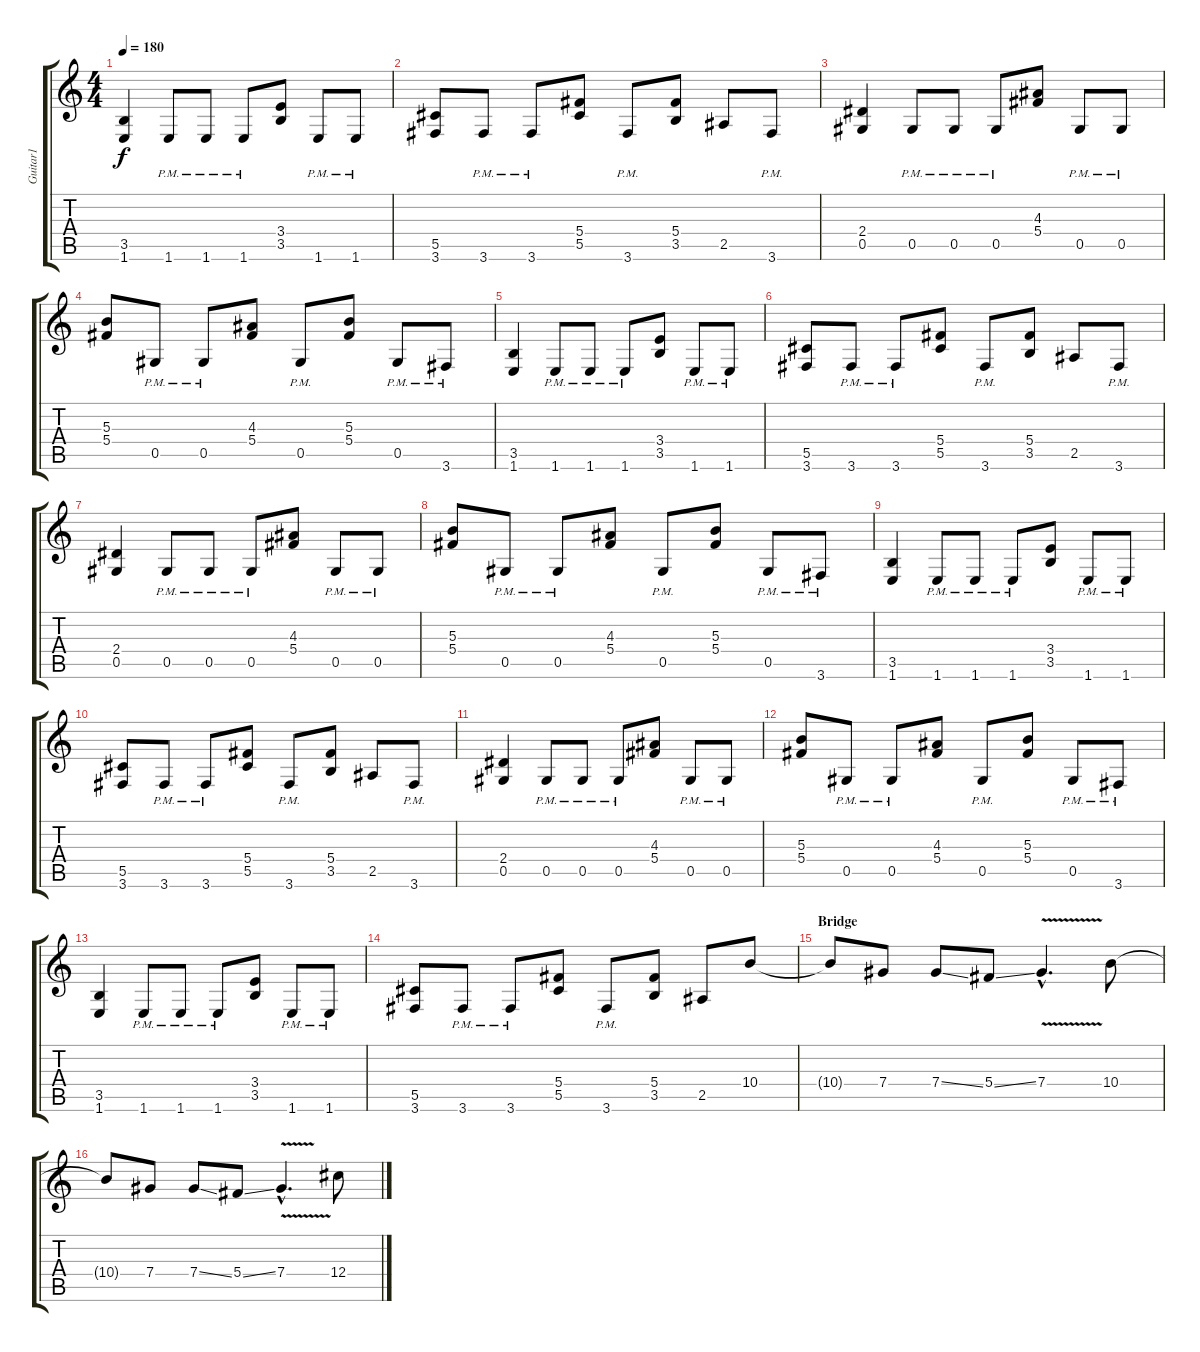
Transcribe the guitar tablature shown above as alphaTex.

\track ("Guitar1" "Guitar1") {instrument distortionguitar}
\staff {score tabs}
\tuning (Eb4 Bb3 Gb3 Db3 Ab2 Eb2) {hide}
\ts (4 4)
\tempo 180
\clef g2
\ks c
(3.5 1.6).4{dy f} 1.6{pm}.8 1.6{pm}.8 1.6{pm}.8 (3.4 3.5).8 1.6{pm}.8 1.6{pm}.8 |
(5.5 3.6).8 3.6{pm}.8 3.6{pm}.8 (5.4 5.5).8 3.6{pm}.8 (5.4 3.5).8 2.5.8 3.6{pm}.8 |
(2.4 0.5).4 0.5{pm}.8 0.5{pm}.8 0.5{pm}.8 (4.3 5.4).8 0.5{pm}.8 0.5{pm}.8 |
(5.3 5.4).8 0.5{pm}.8 0.5{pm}.8 (4.3 5.4).8 0.5{pm}.8 (5.3 5.4).8 0.5{pm}.8 3.6{pm}.8 |
(3.5 1.6).4 1.6{pm}.8 1.6{pm}.8 1.6{pm}.8 (3.4 3.5).8 1.6{pm}.8 1.6{pm}.8 |
(5.5 3.6).8 3.6{pm}.8 3.6{pm}.8 (5.4 5.5).8 3.6{pm}.8 (5.4 3.5).8 2.5.8 3.6{pm}.8 |
(2.4 0.5).4 0.5{pm}.8 0.5{pm}.8 0.5{pm}.8 (4.3 5.4).8 0.5{pm}.8 0.5{pm}.8 |
(5.3 5.4).8 0.5{pm}.8 0.5{pm}.8 (4.3 5.4).8 0.5{pm}.8 (5.3 5.4).8 0.5{pm}.8 3.6{pm}.8 |
(3.5 1.6).4 1.6{pm}.8 1.6{pm}.8 1.6{pm}.8 (3.4 3.5).8 1.6{pm}.8 1.6{pm}.8 |
(5.5 3.6).8 3.6{pm}.8 3.6{pm}.8 (5.4 5.5).8 3.6{pm}.8 (5.4 3.5).8 2.5.8 3.6{pm}.8 |
(2.4 0.5).4 0.5{pm}.8 0.5{pm}.8 0.5{pm}.8 (4.3 5.4).8 0.5{pm}.8 0.5{pm}.8 |
(5.3 5.4).8 0.5{pm}.8 0.5{pm}.8 (4.3 5.4).8 0.5{pm}.8 (5.3 5.4).8 0.5{pm}.8 3.6{pm}.8 |
(3.5 1.6).4 1.6{pm}.8 1.6{pm}.8 1.6{pm}.8 (3.4 3.5).8 1.6{pm}.8 1.6{pm}.8 |
(5.5 3.6).8 3.6{pm}.8 3.6{pm}.8 (5.4 5.5).8 3.6{pm}.8 (5.4 3.5).8 2.5.8 10.4.8 |
\section ("" "Bridge")
10.4{t}.8 7.4.8 7.4{ss}.8 5.4{ss}.8 7.4{v hac}.4{d} 10.4.8 |
10.4{t}.8 7.4.8 7.4{ss}.8 5.4{ss}.8 7.4{v hac}.4{d} 12.4.8
